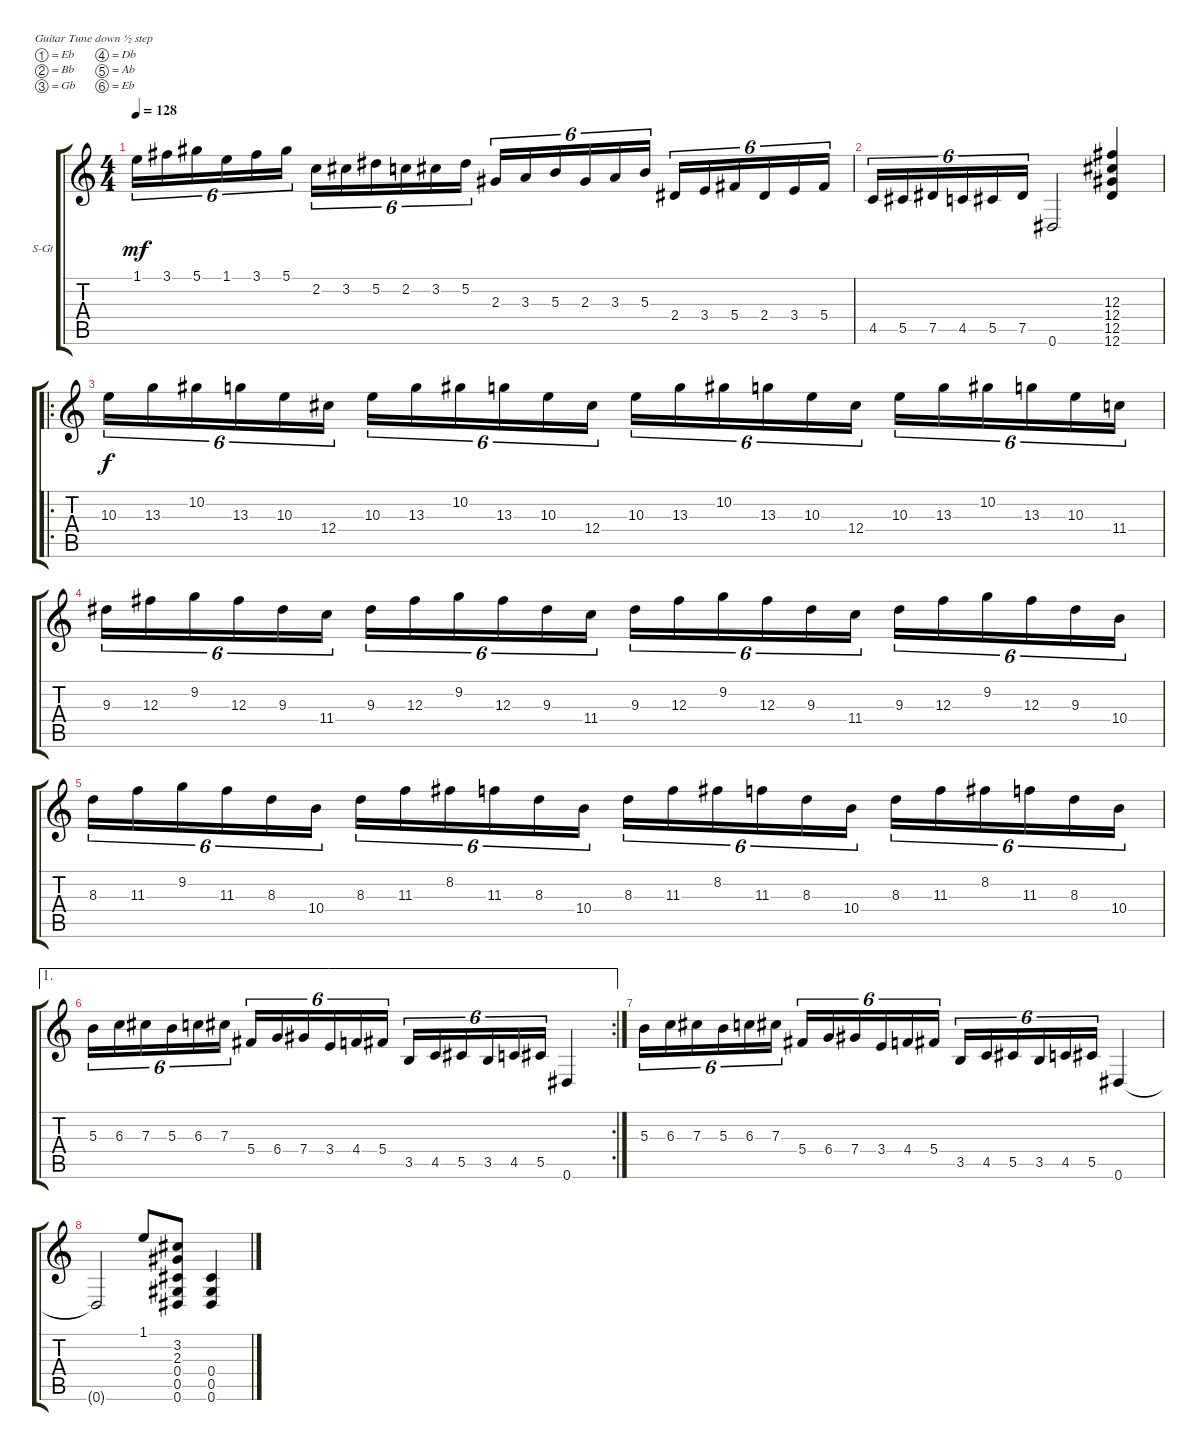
\bracketExtendMode groupsimilarinstruments
\firstSystemTrackNameOrientation horizontal
\otherSystemsTrackNameOrientation horizontal
\track ("Track 1" "S-Gt") {instrument acousticguitarsteel}
\staff {score tabs}
\tuning (Eb4 Bb3 Gb3 Db3 Ab2 Eb2)
\ts (4 4)
\tempo 128
\clef g2
\ks c
1.1.16{tu (6 4) dy mf instrument acousticguitarsteel} 3.1.16{tu (6 4)} 5.1.16{tu (6 4)} 1.1.16{tu (6 4)} 3.1.16{tu (6 4)} 5.1.16{tu (6 4)} 2.2.16{tu (6 4)} 3.2.16{tu (6 4)} 5.2.16{tu (6 4)} 2.2.16{tu (6 4)} 3.2.16{tu (6 4)} 5.2.16{tu (6 4)} 2.3.16{tu (6 4)} 3.3.16{tu (6 4)} 5.3.16{tu (6 4)} 2.3.16{tu (6 4)} 3.3.16{tu (6 4)} 5.3.16{tu (6 4)} 2.4.16{tu (6 4)} 3.4.16{tu (6 4)} 5.4.16{tu (6 4)} 2.4.16{tu (6 4)} 3.4.16{tu (6 4)} 5.4.16{tu (6 4)} |
4.5.16{tu (6 4)} 5.5.16{tu (6 4)} 7.5.16{tu (6 4)} 4.5.16{tu (6 4)} 5.5.16{tu (6 4)} 7.5.16{tu (6 4)} 0.6.2 (12.3 12.4 12.5 12.6).4 |
\ro
10.3.16{tu (6 4) dy f} 13.3.16{tu (6 4)} 10.2.16{tu (6 4)} 13.3.16{tu (6 4)} 10.3.16{tu (6 4)} 12.4.16{tu (6 4)} 10.3.16{tu (6 4)} 13.3.16{tu (6 4)} 10.2.16{tu (6 4)} 13.3.16{tu (6 4)} 10.3.16{tu (6 4)} 12.4.16{tu (6 4)} 10.3.16{tu (6 4)} 13.3.16{tu (6 4)} 10.2.16{tu (6 4)} 13.3.16{tu (6 4)} 10.3.16{tu (6 4)} 12.4.16{tu (6 4)} 10.3.16{tu (6 4)} 13.3.16{tu (6 4)} 10.2.16{tu (6 4)} 13.3.16{tu (6 4)} 10.3.16{tu (6 4)} 11.4.16{tu (6 4)} |
9.3.16{tu (6 4)} 12.3.16{tu (6 4)} 9.2.16{tu (6 4)} 12.3.16{tu (6 4)} 9.3.16{tu (6 4)} 11.4.16{tu (6 4)} 9.3.16{tu (6 4)} 12.3.16{tu (6 4)} 9.2.16{tu (6 4)} 12.3.16{tu (6 4)} 9.3.16{tu (6 4)} 11.4.16{tu (6 4)} 9.3.16{tu (6 4)} 12.3.16{tu (6 4)} 9.2.16{tu (6 4)} 12.3.16{tu (6 4)} 9.3.16{tu (6 4)} 11.4.16{tu (6 4)} 9.3.16{tu (6 4)} 12.3.16{tu (6 4)} 9.2.16{tu (6 4)} 12.3.16{tu (6 4)} 9.3.16{tu (6 4)} 10.4.16{tu (6 4)} |
8.3.16{tu (6 4)} 11.3.16{tu (6 4)} 9.2.16{tu (6 4)} 11.3.16{tu (6 4)} 8.3.16{tu (6 4)} 10.4.16{tu (6 4)} 8.3.16{tu (6 4)} 11.3.16{tu (6 4)} 8.2.16{tu (6 4)} 11.3.16{tu (6 4)} 8.3.16{tu (6 4)} 10.4.16{tu (6 4)} 8.3.16{tu (6 4)} 11.3.16{tu (6 4)} 8.2.16{tu (6 4)} 11.3.16{tu (6 4)} 8.3.16{tu (6 4)} 10.4.16{tu (6 4)} 8.3.16{tu (6 4)} 11.3.16{tu (6 4)} 8.2.16{tu (6 4)} 11.3.16{tu (6 4)} 8.3.16{tu (6 4)} 10.4.16{tu (6 4)} |
\ae 1
\rc 2
5.3.16{tu (6 4)} 6.3.16{tu (6 4)} 7.3.16{tu (6 4)} 5.3.16{tu (6 4)} 6.3.16{tu (6 4)} 7.3.16{tu (6 4)} 5.4.16{tu (6 4)} 6.4.16{tu (6 4)} 7.4.16{tu (6 4)} 3.4.16{tu (6 4)} 4.4.16{tu (6 4)} 5.4.16{tu (6 4)} 3.5.16{tu (6 4)} 4.5.16{tu (6 4)} 5.5.16{tu (6 4)} 3.5.16{tu (6 4)} 4.5.16{tu (6 4)} 5.5.16{tu (6 4)} 0.6.4 |
5.3.16{tu (6 4)} 6.3.16{tu (6 4)} 7.3.16{tu (6 4)} 5.3.16{tu (6 4)} 6.3.16{tu (6 4)} 7.3.16{tu (6 4)} 5.4.16{tu (6 4)} 6.4.16{tu (6 4)} 7.4.16{tu (6 4)} 3.4.16{tu (6 4)} 4.4.16{tu (6 4)} 5.4.16{tu (6 4)} 3.5.16{tu (6 4)} 4.5.16{tu (6 4)} 5.5.16{tu (6 4)} 3.5.16{tu (6 4)} 4.5.16{tu (6 4)} 5.5.16{tu (6 4)} 0.6.4 |
0.6{t}.2 1.1.8 (3.2 2.3 0.4 0.5 0.6).8 (0.4 0.5 0.6).4
